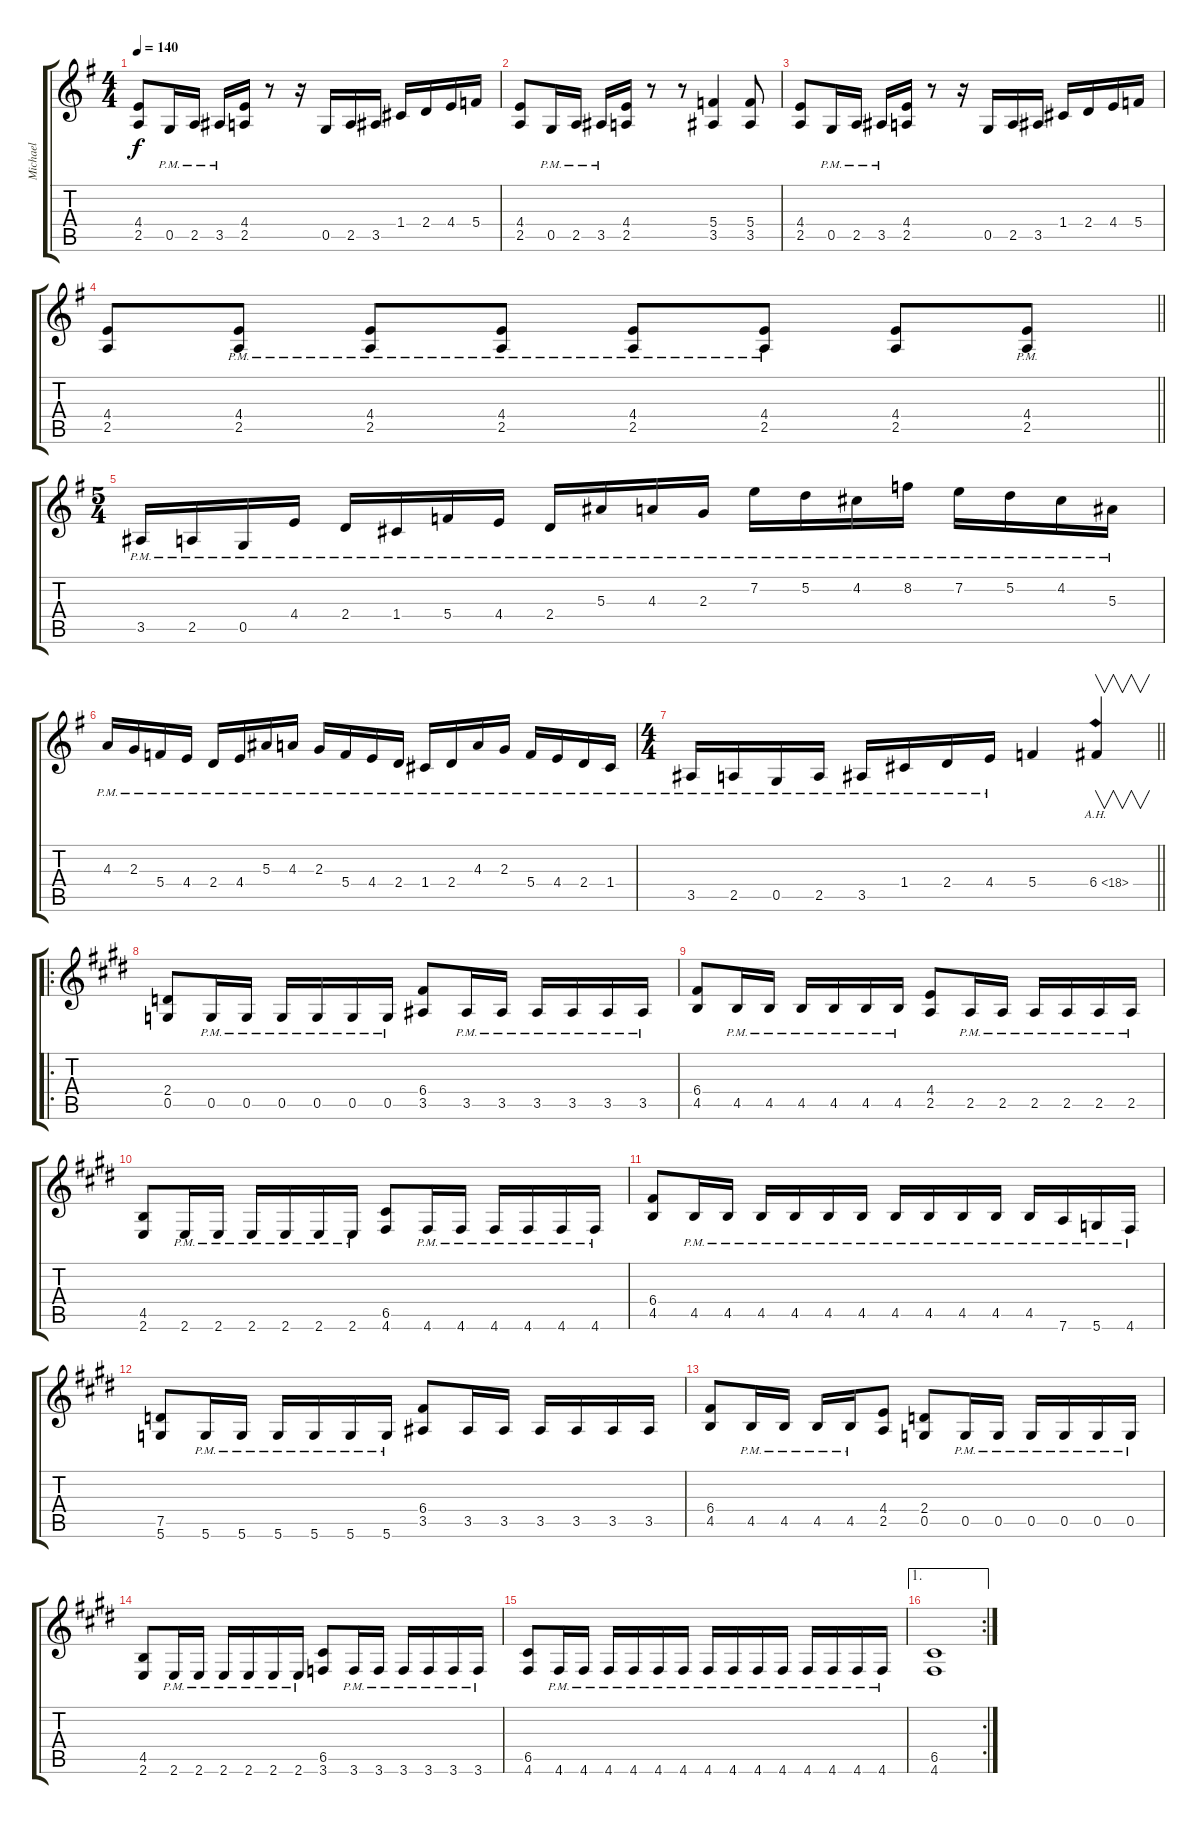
\track ("Michael" "Michael") {instrument overdrivenguitar}
\staff {score tabs}
\tuning (D4 A3 F3 C3 G2 D2) {hide}
\ts (4 4)
\tempo 140
\clef g2
\ks g
(4.4 2.5).8{dy f} 0.5{pm}.16 2.5{pm}.16 3.5{pm}.16 (4.4 2.5).16 r.8 r.16 0.5.16 2.5.16 3.5.16 1.4.16 2.4.16 4.4.16 5.4.16 |
(4.4 2.5).8 0.5{pm}.16 2.5{pm}.16 3.5{pm}.16 (4.4 2.5).16 r.8 r.8 (5.4 3.5).4 (5.4 3.5).8 |
(4.4 2.5).8 0.5{pm}.16 2.5{pm}.16 3.5{pm}.16 (4.4 2.5).16 r.8 r.16 0.5.16 2.5.16 3.5.16 1.4.16 2.4.16 4.4.16 5.4.16 |
\barLineRight lightlight
(4.4 2.5).8 (4.4{pm} 2.5{pm}).8 (4.4{pm} 2.5{pm}).8 (4.4{pm} 2.5{pm}).8 (4.4{pm} 2.5{pm}).8 (4.4{pm} 2.5{pm}).8 (4.4 2.5).8 (4.4{pm} 2.5{pm}).8 |
\ts (5 4)
3.5{pm}.16 2.5{pm}.16 0.5{pm}.16 4.4{pm}.16 2.4{pm}.16 1.4{pm}.16 5.4{pm}.16 4.4{pm}.16 2.4{pm}.16 5.3{pm}.16 4.3{pm}.16 2.3{pm}.16 7.2{pm}.16 5.2{pm}.16 4.2{pm}.16 8.2{pm}.16 7.2{pm}.16 5.2{pm}.16 4.2{pm}.16 5.3{pm}.16 |
4.3{pm}.16 2.3{pm}.16 5.4{pm}.16 4.4{pm}.16 2.4{pm}.16 4.4{pm}.16 5.3{pm}.16 4.3{pm}.16 2.3{pm}.16 5.4{pm}.16 4.4{pm}.16 2.4{pm}.16 1.4{pm}.16 2.4{pm}.16 4.3{pm}.16 2.3{pm}.16 5.4{pm}.16 4.4{pm}.16 2.4{pm}.16 1.4{pm}.16 |
\ts (4 4)
\barLineRight lightlight
3.5{pm}.16 2.5{pm}.16 0.5{pm}.16 2.5{pm}.16 3.5{pm}.16 1.4{pm}.16 2.4{pm}.16 4.4{pm}.16 5.4.4 6.4{ah 12}.4{v} |
\ro
\ks e
(2.4 0.5).8 0.5{pm}.16 0.5{pm}.16 0.5{pm}.16 0.5{pm}.16 0.5{pm}.16 0.5{pm}.16 (6.4 3.5).8 3.5{pm}.16 3.5{pm}.16 3.5{pm}.16 3.5{pm}.16 3.5{pm}.16 3.5{pm}.16 |
(6.4 4.5).8 4.5{pm}.16 4.5{pm}.16 4.5{pm}.16 4.5{pm}.16 4.5{pm}.16 4.5{pm}.16 (4.4 2.5).8 2.5{pm}.16 2.5{pm}.16 2.5{pm}.16 2.5{pm}.16 2.5{pm}.16 2.5{pm}.16 |
(4.5 2.6).8 2.6{pm}.16 2.6{pm}.16 2.6{pm}.16 2.6{pm}.16 2.6{pm}.16 2.6{pm}.16 (6.5 4.6).8 4.6{pm}.16 4.6{pm}.16 4.6{pm}.16 4.6{pm}.16 4.6{pm}.16 4.6{pm}.16 |
(6.4 4.5).8 4.5{pm}.16 4.5{pm}.16 4.5{pm}.16 4.5{pm}.16 4.5{pm}.16 4.5{pm}.16 4.5{pm}.16 4.5{pm}.16 4.5{pm}.16 4.5{pm}.16 4.5{pm}.16 7.6{pm}.16 5.6{pm}.16 4.6{pm}.16 |
(7.5 5.6).8 5.6{pm}.16 5.6{pm}.16 5.6{pm}.16 5.6{pm}.16 5.6{pm}.16 5.6{pm}.16 (6.4 3.5).8 3.5.16 3.5.16 3.5.16 3.5.16 3.5.16 3.5.16 |
(6.4 4.5).8 4.5{pm}.16 4.5{pm}.16 4.5{pm}.16 4.5{pm}.16 (4.4 2.5).8 (2.4 0.5).8 0.5{pm}.16 0.5{pm}.16 0.5{pm}.16 0.5{pm}.16 0.5{pm}.16 0.5{pm}.16 |
(4.5 2.6).8 2.6{pm}.16 2.6{pm}.16 2.6{pm}.16 2.6{pm}.16 2.6{pm}.16 2.6{pm}.16 (6.5 3.6).8 3.6{pm}.16 3.6{pm}.16 3.6{pm}.16 3.6{pm}.16 3.6{pm}.16 3.6{pm}.16 |
(6.5 4.6).8 4.6{pm}.16 4.6{pm}.16 4.6{pm}.16 4.6{pm}.16 4.6{pm}.16 4.6{pm}.16 4.6{pm}.16 4.6{pm}.16 4.6{pm}.16 4.6{pm}.16 4.6{pm}.16 4.6{pm}.16 4.6{pm}.16 4.6{pm}.16 |
\ae 1
\rc 2
(6.5 4.6).1
